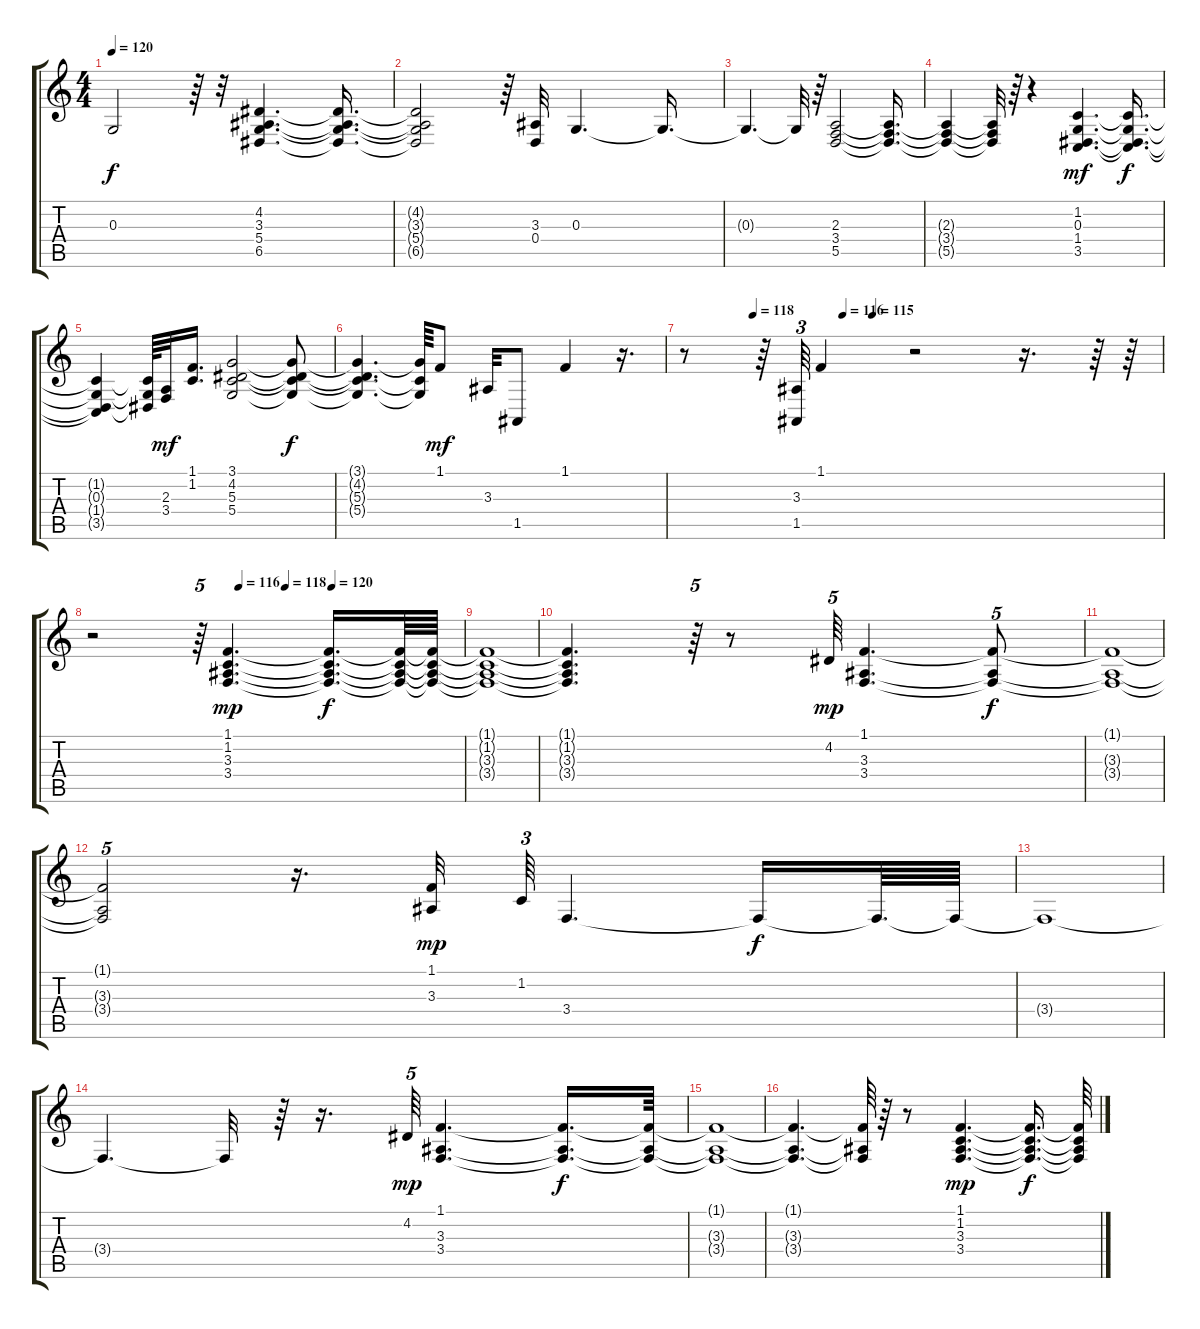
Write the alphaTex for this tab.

\track "" {instrument electricgrandpiano}
\staff {score tabs}
\tuning (E4 B3 G3 D3 A2 E2) {hide}
\ts (4 4)
\tempo 120
\clef g2
\ks c
0.3{t}.2{dy f} r.64 r.32 (4.2 3.3 5.4 6.5).4{d} (4.2{t} 3.3{t} 5.4{t} 6.5{t}).16{d} |
(4.2{t} 3.3{t} 5.4{t} 6.5{t}).2 r.64 (3.3 0.4).32 0.3.4{d} 0.3{t}.16{d} |
0.3{t}.4{d} 0.3{t}.32 r.64 (2.3 3.4 5.5).2 (2.3{t} 3.4{t} 5.5{t}).16{d} |
(2.3{t} 3.4{t} 5.5{t}).4 (2.3{t} 3.4{t} 5.5{t}).32 r.64 r.4 (1.2 0.3 1.4 3.5).4{d dy mf} (1.2{t} 0.3{t} 1.4{t} 3.5{t}).16{d dy f} |
(1.2{t} 0.3{t} 1.4{t} 3.5{t}).4 (1.2{t} 0.3{t} 1.4{t}).64 (2.3 3.4).32{dy mf} (1.1 1.2).16{d} (3.1 4.2 5.3 5.4).2 (3.1{t} 4.2{t} 5.3{t} 5.4{t}).8{dy f} |
(3.1{t} 4.2{t} 5.3{t} 5.4{t}).4{d} (3.1{t} 5.3{t} 5.4{t}).64 1.1.8{dy mf} 3.3.32 1.5.8 1.1.4 r.16{d} |
\tempo (118 0.14583333333333334)
\tempo (116 0.3333333333333333)
\tempo (115 0.3958333333333333)
r.8 r.64 (3.3 1.5).64{tu (3 2)} 1.1.4 r.2 r.16{d} r.64 r.64 |
\tempo (116 0.3958333333333333)
\tempo (118 0.5208333333333334)
\tempo (120 0.6458333333333334)
r.2 r.64{tu (5 4)} (1.1 1.2 3.3 3.4).4{d dy mp} (1.1{t} 1.2{t} 3.3{t} 3.4{t}).16{d dy f} (1.1{t} 1.2{t} 3.3{t} 3.4{t}).64 (1.1{t} 1.2{t} 3.3{t} 3.4{t}).64 |
(1.1{t} 1.2{t} 3.3{t} 3.4{t}).1 |
(1.1{t} 1.2{t} 3.3{t} 3.4{t}).4{d} r.64{tu (5 4)} r.8 4.2.64{tu (5 4) dy mp} (1.1 3.3 3.4).4{d} (1.1{t} 3.3{t} 3.4{t}).8{tu (5 4) dy f} |
(1.1{t} 3.3{t} 3.4{t}).1 |
(1.1{t} 3.3{t} 3.4{t}).2{tu (5 4)} r.16{d} (1.1 3.3).32{dy mp} 1.2.64{tu (3 2)} 3.4.4{d} 3.4{t}.16{dy f} 3.4{t}.64{d} 3.4{t}.64 |
3.4{t}.1 |
3.4{t}.4{d} 3.4{t}.32 r.64 r.16{d} 4.2.64{tu (5 4) dy mp} (1.1 3.3 3.4).4{d} (1.1{t} 3.3{t} 3.4{t}).16{d dy f} (1.1{t} 3.3{t} 3.4{t}).64 |
(1.1{t} 3.3{t} 3.4{t}).1 |
(1.1{t} 3.3{t} 3.4{t}).4{d} (1.1{t} 3.3{t} 3.4{t}).64 r.64 r.8 (1.1 1.2 3.3 3.4).4{d dy mp} (1.1{t} 1.2{t} 3.3{t} 3.4{t}).16{d dy f} (1.1{t} 1.2{t} 3.3{t} 3.4{t}).64
